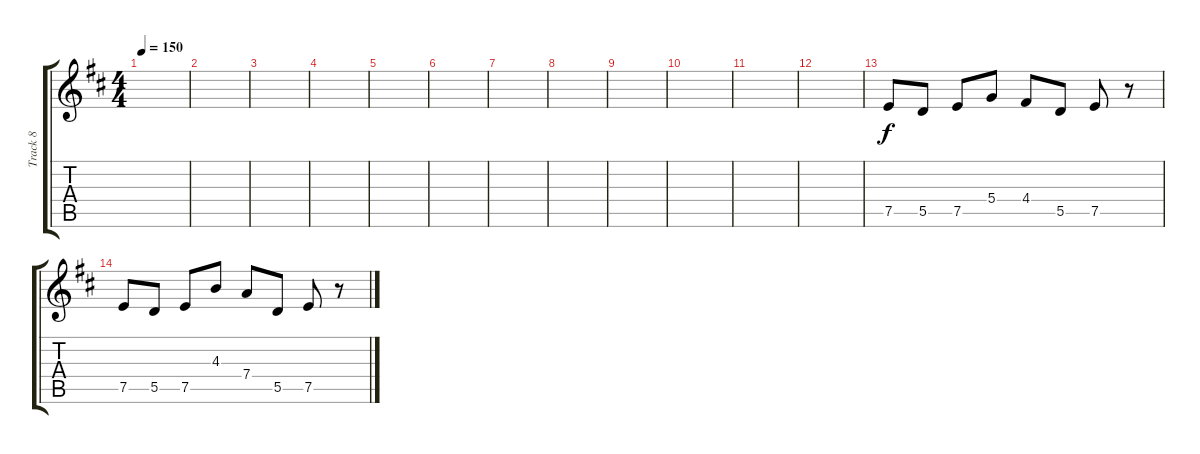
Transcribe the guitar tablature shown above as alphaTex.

\track ("Track 8" "Track 8") {instrument electricguitarmuted}
\staff {score tabs}
\tuning (E4 B3 G3 D3 A2 E2) {hide}
\ts (4 4)
\tempo 150
\clef g2
\ks bminor
|
|
|
|
|
|
|
|
|
|
|
|
7.5.8 5.5.8 7.5.8 5.4.8 4.4.8 5.5.8 7.5.8 r.8 |
7.5.8 5.5.8 7.5.8 4.3.8 7.4.8 5.5.8 7.5.8 r.8
